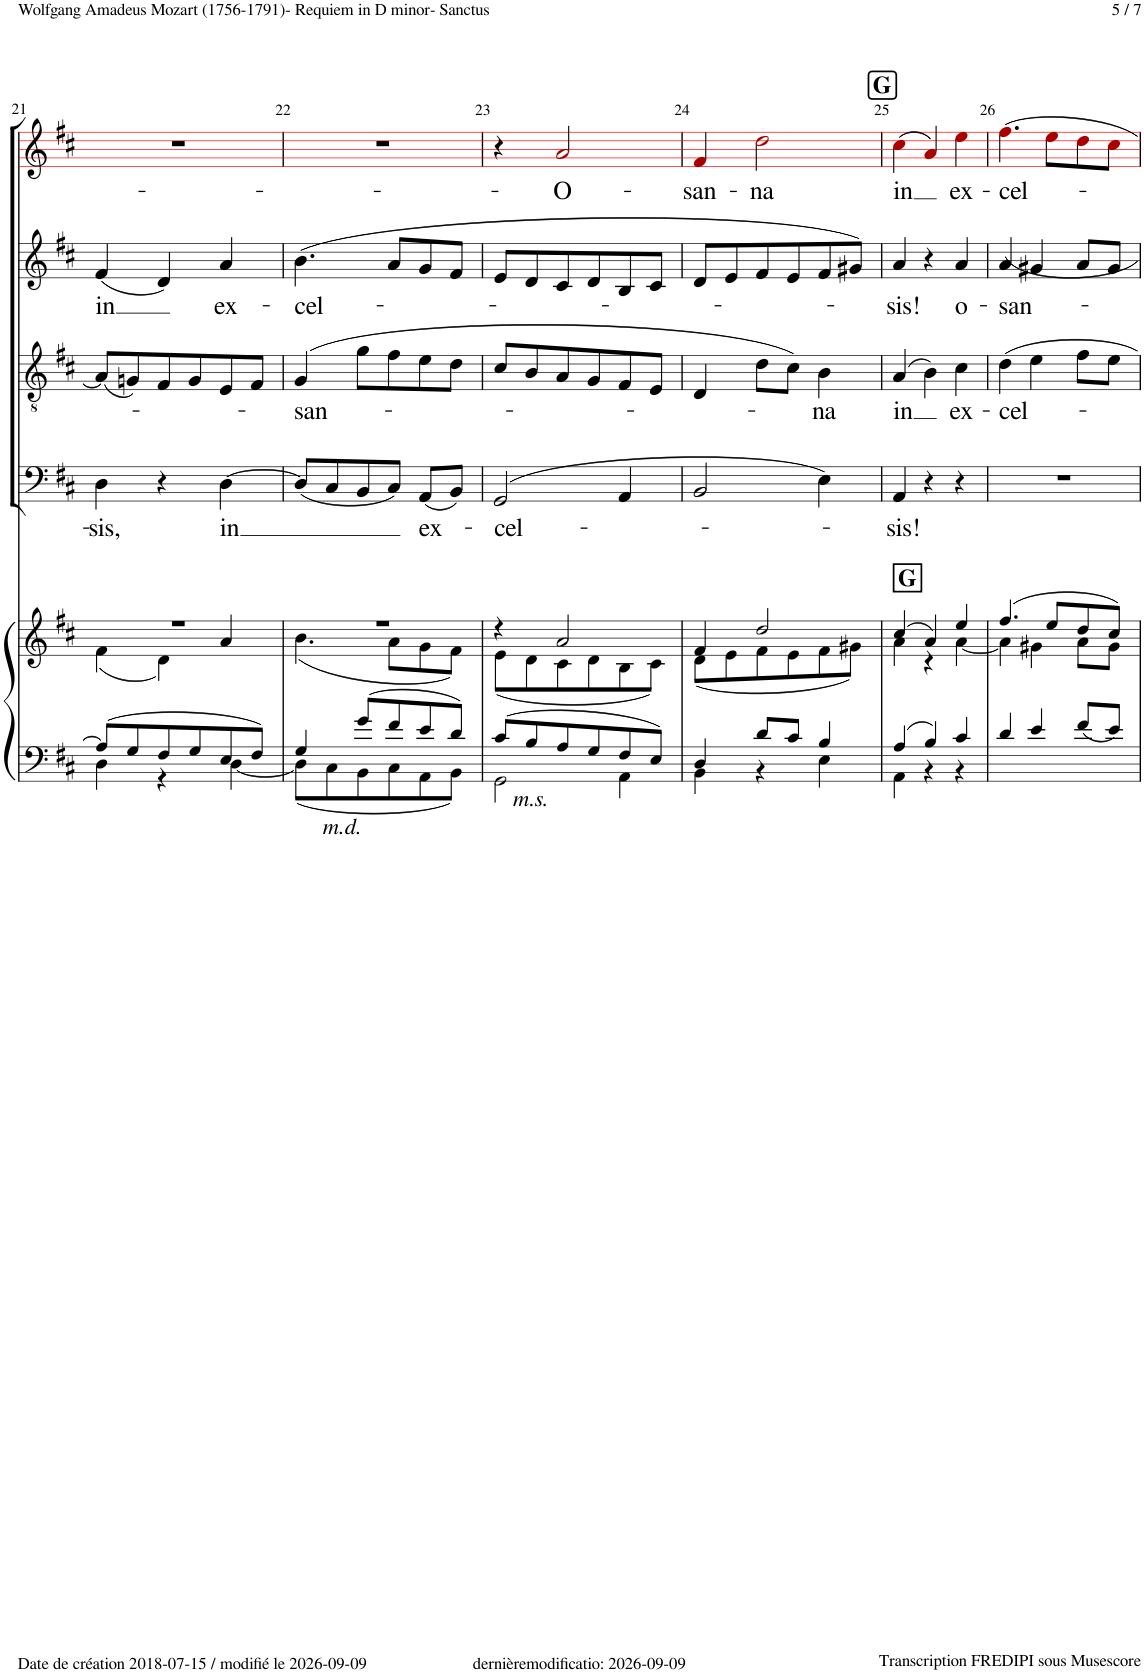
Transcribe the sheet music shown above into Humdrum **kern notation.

**kern	**kern	**kern	**text	**kern	**text	**kern	**text	**kern	**text
*part5	*part5	*part4	*part4	*part3	*part3	*part2	*part2	*part1	*part1
*staff6	*staff5	*staff4	*staff4	*staff3	*staff3	*staff2	*staff2	*staff1	*staff1
*I"Piano	*	*I"Bass	*	*I"Tenor	*	*I"Alto	*	*I"Soprano	*
*I'Pno	*	*	*	*	*	*	*	*	*
!!LO:PB:g=z
*clefF4	*clefG2	*clefF4	*	*clefGv2	*	*clefG2	*	*clefG2	*
*	*	*	*	*	*	*	*	*ITrd1c2	*
*k[f#c#]	*k[f#c#]	*k[f#c#]	*	*k[f#c#]	*	*k[f#c#]	*	*k[f#c#]	*
*M3/4	*M3/4	*M3/4	*	*M3/4	*	*M3/4	*	*M3/4	*
=21	=21	=21	=21	=21	=21	=21	=21	=21	=21
*^	*^	*	*	*	*	*	*	*	*
!	!	!	!	!	!LO:LY:b	!	!	!	!LO:LY:b	!	!
8A/L]	4D\	2.r	(4f#\	4D!\	sis,	(8A!/L]	.	(4f#!/	in	2.r	.
8G/	.	.	.	.	.	8Gn!/)	.	.	.	.	.
8F#/	4r	.	4d\)	4r	.	8F#!/	.	4d!/)	.	.	.
8G/	.	.	.	.	.	8G!/	.	.	.	.	.
!	!	!	!	!	!LO:LY:b	!	!	!	!LO:LY:b	!	!
8E/	[4D\	.	4a/	[4D!\	-in	8E!/	.	4a!/	ex-	.	.
8F#/J	.	.	.	.	.	8F#!/J	.	.	.	.	.
=22	=22	=22	=22	=22	=22	=22	=22	=22	=22	=22	=22
!LO:TX:b:i:t=m.d.	!	!	!	!	!	!	!	!	!	!	!
!	!	!	!	!	!	!	!LO:LY:b	!	!LO:LY:b	!	!
4G/	8D\L]	2.r	(4.b\	(8D!/L]	.	(4G!/	-san-	(4.b!\	-cel-	2.r	.
.	8C#\	.	.	8C#!/	.	.	.	.	.	.	.
8g/L	8BB\	.	.	8BB!/	.	8g!\L	.	.	.	.	.
8f#/	8C#\	.	8a\L	8C#!/J)	.	8f#!\	.	8a!/L	.	.	.
!	!	!	!	!	!LO:LY:b	!	!	!	!	!	!
8e/	8AA\	.	8g\	(8AA!/L	ex-	8e!\	.	8g!/	.	.	.
8d/J	8BB\J	.	8f#\J)	8BB!/J)	.	8d!\J	.	8f#!/J	.	.	.
=23	=23	=23	=23	=23	=23	=23	=23	=23	=23	=23	=23
!LO:TX:b:i:t=m.s.	!	!	!	!	!	!	!	!	!	!	!
!	!	!	!	!	!LO:LY:b	!	!	!	!	!	!
8c#/L	2GG\	4r	(8e\L	(2GG!/	-cel-	8c#!/L	.	8e!/L	.	4r	.
8B/	.	.	8d\	.	.	8B!/	.	8d!/	.	.	.
!	!	!	!	!	!	!	!	!	!	!	!LO:LY:b
8A/	.	2a/	8c#\	.	.	8A!/	.	8c#!/	.	2a!i/	-O-
8G/	.	.	8d\	.	.	8G!/	.	8d!/	.	.	.
8F#/	4AA\	.	8B\	4AA!/	.	8F#!/	.	8B!/	.	.	.
8E/J	.	.	8c#\J)	.	.	8E!/J	.	8c#!/J	.	.	.
=24	=24	=24	=24	=24	=24	=24	=24	=24	=24	=24	=24
!	!	!	!	!	!	!	!	!	!	!	!LO:LY:b
4D/	4BB\	4f#/	(8d\L	2BB!/	.	4D!/	.	8d!/L	.	4f#!i/	-san-
.	.	.	8e\	.	.	.	.	8e!/	.	.	.
!	!	!	!	!	!	!	!	!	!	!	!LO:LY:b
8d/L	4r	2dd/	8f#\	.	.	8d!\L	.	8f#!/	.	2dd!i\	-na
8c#/J	.	.	8e\	.	.	8c#!\J)	.	8e!/	.	.	.
!	!	!	!	!	!	!	!LO:LY:b	!	!	!	!
4B/	4E\	.	8f#\	4E!\)	.	4B!\	-na	8f#!/	.	.	.
.	.	.	8g#X\J)	.	.	.	.	8g#X!/J)	.	.	.
!!LO:REH:place=s1:a:B:cj:fs=14:t=G
=25	=25	=25	=25	=25	=25	=25	=25	=25	=25	=25	=25
!	!	!LO:TX:a:B:t=G	!	!	!	!	!	!	!	!	!
!	!	!	!	!	!LO:LY:b	!	!LO:LY:b	!	!LO:LY:b	!	!LO:LY:b
4A/	4AA\	(4cc#/	4a\	4AA!/	-sis!	(4A!/	in	4a!/	-sis!	(4cc#!i\	in
4B/	4r	4a/)	4r	4r	.	4B!\)	.	4r	.	4a!i/)	.
!	!	!	!	!	!	!	!LO:LY:b	!	!LO:LY:b	!	!LO:LY:b
4c#/	4r	4ee/	[4a\	4r	.	4c#!\	ex-	4a!/	o-	4ee!i\	ex-
=26	=26	=26	=26	=26	=26	=26	=26	=26	=26	=26	=26
!	!	!	!	!	!	!	!LO:LY:b	!	!LO:LY:b	!	!LO:LY:b
*v	*v	*	*	*	*	*	*	*	*	*	*
4d/	(4.ff#/	4a\]	2.r	.	4d!\	-cel-	4a!/	-san-	4.ff#!i\	-cel-
4e/	.	4g#X\	.	.	4e!\	.	4g#X!/	.	.	.
.	8ee/L	.	.	.	.	.	.	.	8ee!i\L	.
8f#/L	8dd/	8a\L	.	.	8f#!\L	.	8a!/L	.	8dd!i\	.
8e/J	8cc#/J)	8g#\J	.	.	8e!\J	.	8g#!/J	.	8cc#!i\J	.
*	*v	*v	*	*	*	*	*	*	*	*
=	=	=	=	=	=	=	=	=	=
*-	*-	*-	*-	*-	*-	*-	*-	*-	*-
